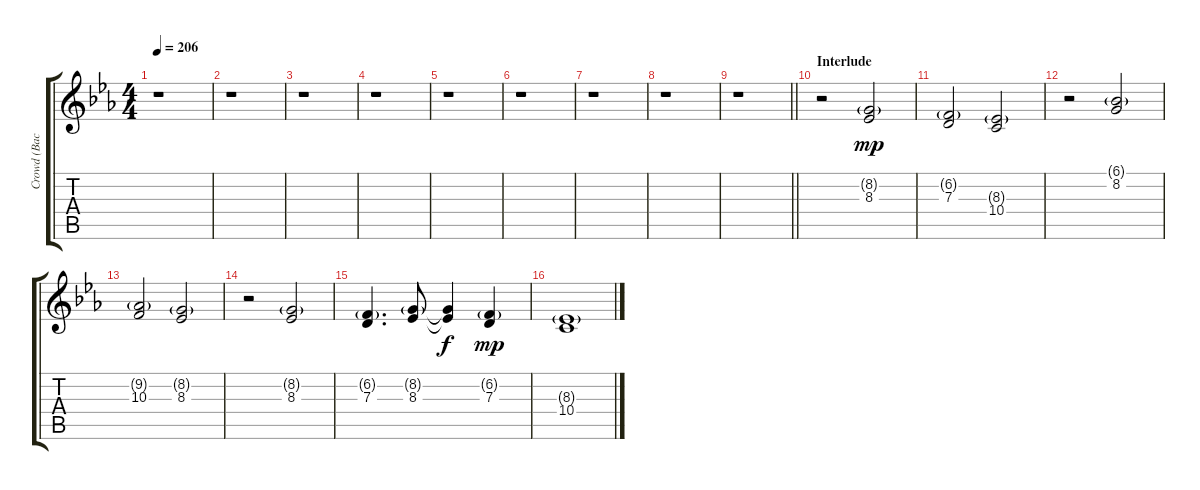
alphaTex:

\track ("Crowd (Back-up Vocals)" "Crowd (Bac") {instrument choiraahs}
\staff {score tabs}
\tuning (E4 B3 G3 D3 A2 E2) {hide}
\ts (4 4)
\tempo 206
\clef g2
\ks eb
r.1{dy mp} |
r.1 |
r.1 |
r.1 |
r.1 |
r.1 |
r.1 |
r.1 |
\barLineRight lightlight
r.1 |
\section ("" "Interlude")
r.2 (8.2{g} 8.3).2 |
(6.2{g} 7.3).2 (8.3{g} 10.4).2 |
r.2 (6.1{g} 8.2).2 |
(9.2{g} 10.3).2 (8.2{g} 8.3).2 |
r.2 (8.2{g} 8.3).2 |
(6.2{g} 7.3).4{d} (8.2{g} 8.3).8 (8.2{t} 8.3{t}).4{dy f} (6.2{g} 7.3).4{dy mp} |
(8.3{g} 10.4).1
